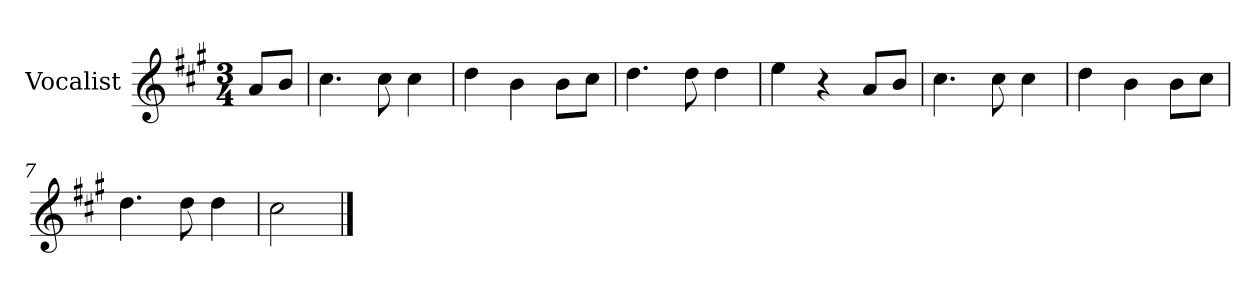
**kern
*part1
*staff1
*I"Vocalist
*k[f#c#g#]
*A:
*M3/4
=
8aL
8bJ
=1
4.cc#
8cc#
4cc#
=2
4dd
4b
8bL
8cc#J
=3
4.dd
8dd
4dd
=4
4ee
4r
8aL
8bJ
=5
4.cc#
8cc#
4cc#
=6
4dd
4b
8bL
8cc#J
=7
4.dd
8dd
4dd
=8
2cc#
==
*-
